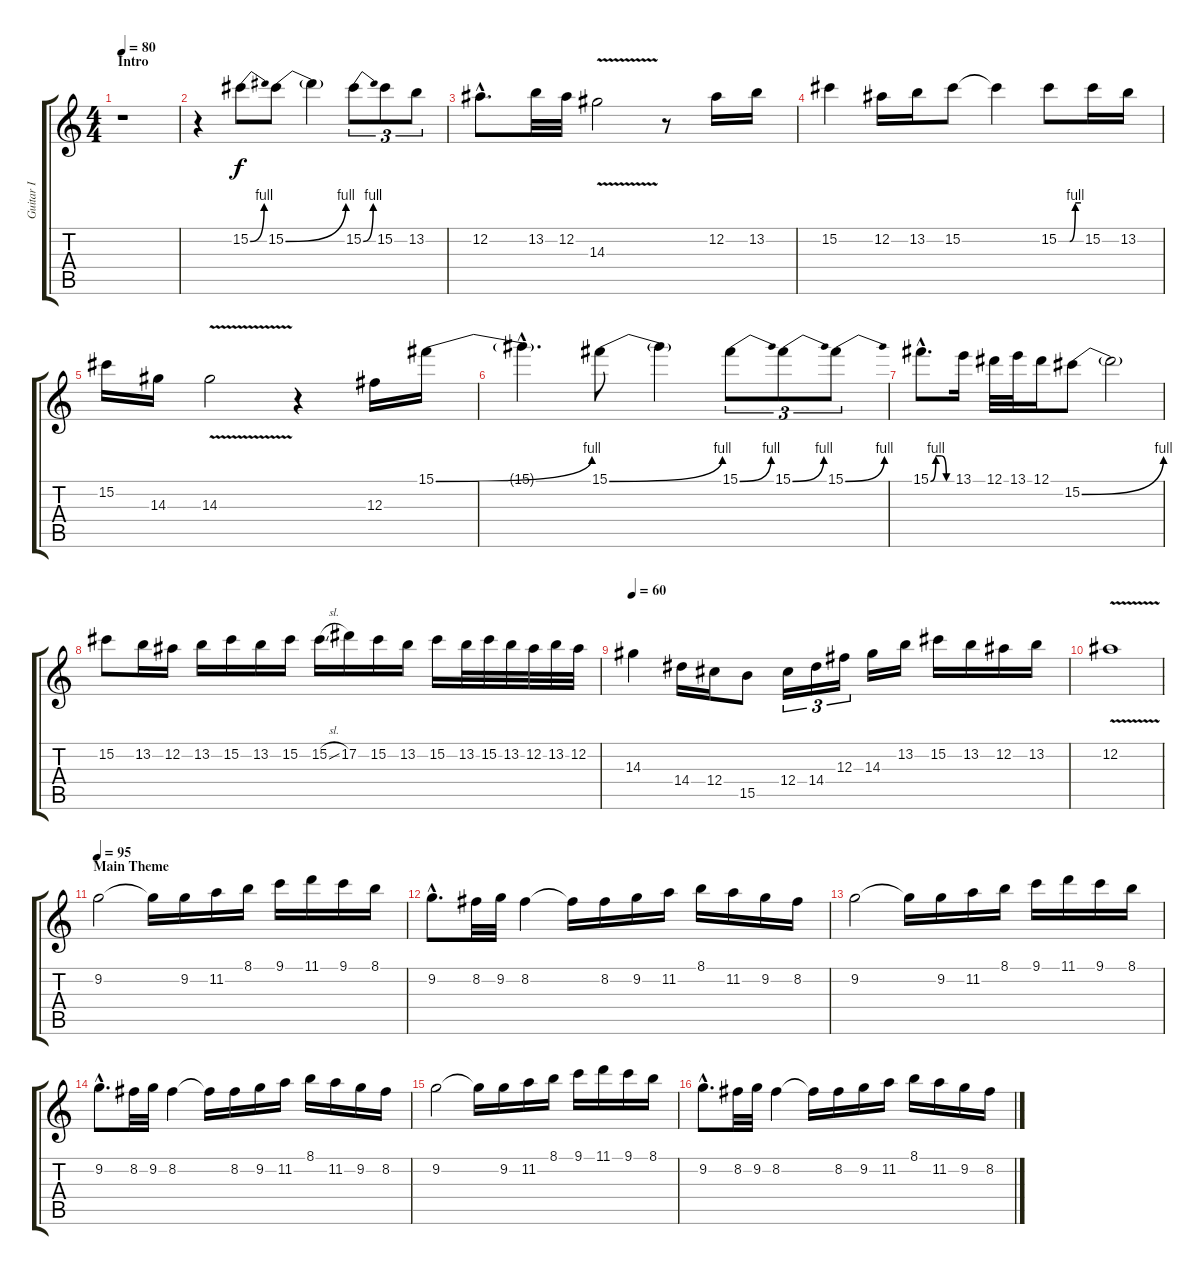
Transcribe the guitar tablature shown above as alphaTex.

\track ("Guitar I" "Guitar I") {instrument distortionguitar}
\staff {score tabs}
\tuning (Eb4 Bb3 Gb3 Db3 Ab2 Eb2) {hide}
\ts (4 4)
\section ("" "Intro")
\tempo 80
\clef g2
\ks c
r.1{dy f volume 16 instrument distortionguitar} |
r.4 15.2{be (bend 0 0 60 4)}.8 15.2{be (bend 0 0 60 4)}.8 15.2{t}.4 15.2{be (bend 0 0 60 4)}.8{tu (3 2)} 15.2.8{tu (3 2)} 13.2.8{tu (3 2)} |
12.2{hac}.8{d} 13.2.32 12.2.32 14.3{v}.2 r.8 12.2.16 13.2.16 |
15.2.4 12.2.16 13.2.16 15.2.8 15.2{t}.4 15.2{be (custom 0 0 30 0 45 4 60 4)}.8 15.2.16 13.2.16 |
15.2.16 14.3.16 14.3{v}.2 r.4 12.3.16 15.1{be (bend 0 0 60 4)}.16 |
15.1{hac t}.4{d} 15.1{be (bend 0 0 60 4)}.8 15.1{t}.4 15.1{be (bend 0 0 60 4)}.8{tu (3 2)} 15.1{be (bend 0 0 60 4)}.8{tu (3 2)} 15.1{be (bend 0 0 60 4)}.8{tu (3 2)} |
15.1{be (custom 0 0 15 4 30 4 45 0 60 0) hac}.8{d} 13.1.16 12.1.32 13.1.32 12.1.16 15.2{be (bend 0 0 60 4)}.8 15.2{t}.2 |
15.2.8 13.2.16 12.2.16 13.2.16 15.2.16 13.2.16 15.2.16 15.2{sl}.16 17.2.16 15.2.16 13.2.16 15.2.16 13.2.32 15.2.32 13.2.32 12.2.32 13.2.32 12.2.32 |
\tempo 60
14.3.4 14.4.16 12.4.16 15.5.8 12.4.16{tu (3 2)} 14.4.16{tu (3 2)} 12.3.16{tu (3 2)} 14.3.16 13.2.16 15.2.16 13.2.16 12.2.16 13.2.16 |
12.2{v}.1 |
\section ("" "Main Theme")
\tempo 95
9.2.2{volume 13} 9.2{t}.16 9.2.16 11.2.16 8.1.16 9.1.16 11.1.16 9.1.16 8.1.16 |
9.2{hac}.8{d} 8.2.32 9.2.32 8.2.4 8.2{t}.16 8.2.16 9.2.16 11.2.16 8.1.16 11.2.16 9.2.16 8.2.16 |
9.2.2 9.2{t}.16 9.2.16 11.2.16 8.1.16 9.1.16 11.1.16 9.1.16 8.1.16 |
9.2{hac}.8{d} 8.2.32 9.2.32 8.2.4 8.2{t}.16 8.2.16 9.2.16 11.2.16 8.1.16 11.2.16 9.2.16 8.2.16 |
9.2.2 9.2{t}.16 9.2.16 11.2.16 8.1.16 9.1.16 11.1.16 9.1.16 8.1.16 |
9.2{hac}.8{d} 8.2.32 9.2.32 8.2.4 8.2{t}.16 8.2.16 9.2.16 11.2.16 8.1.16 11.2.16 9.2.16 8.2.16
